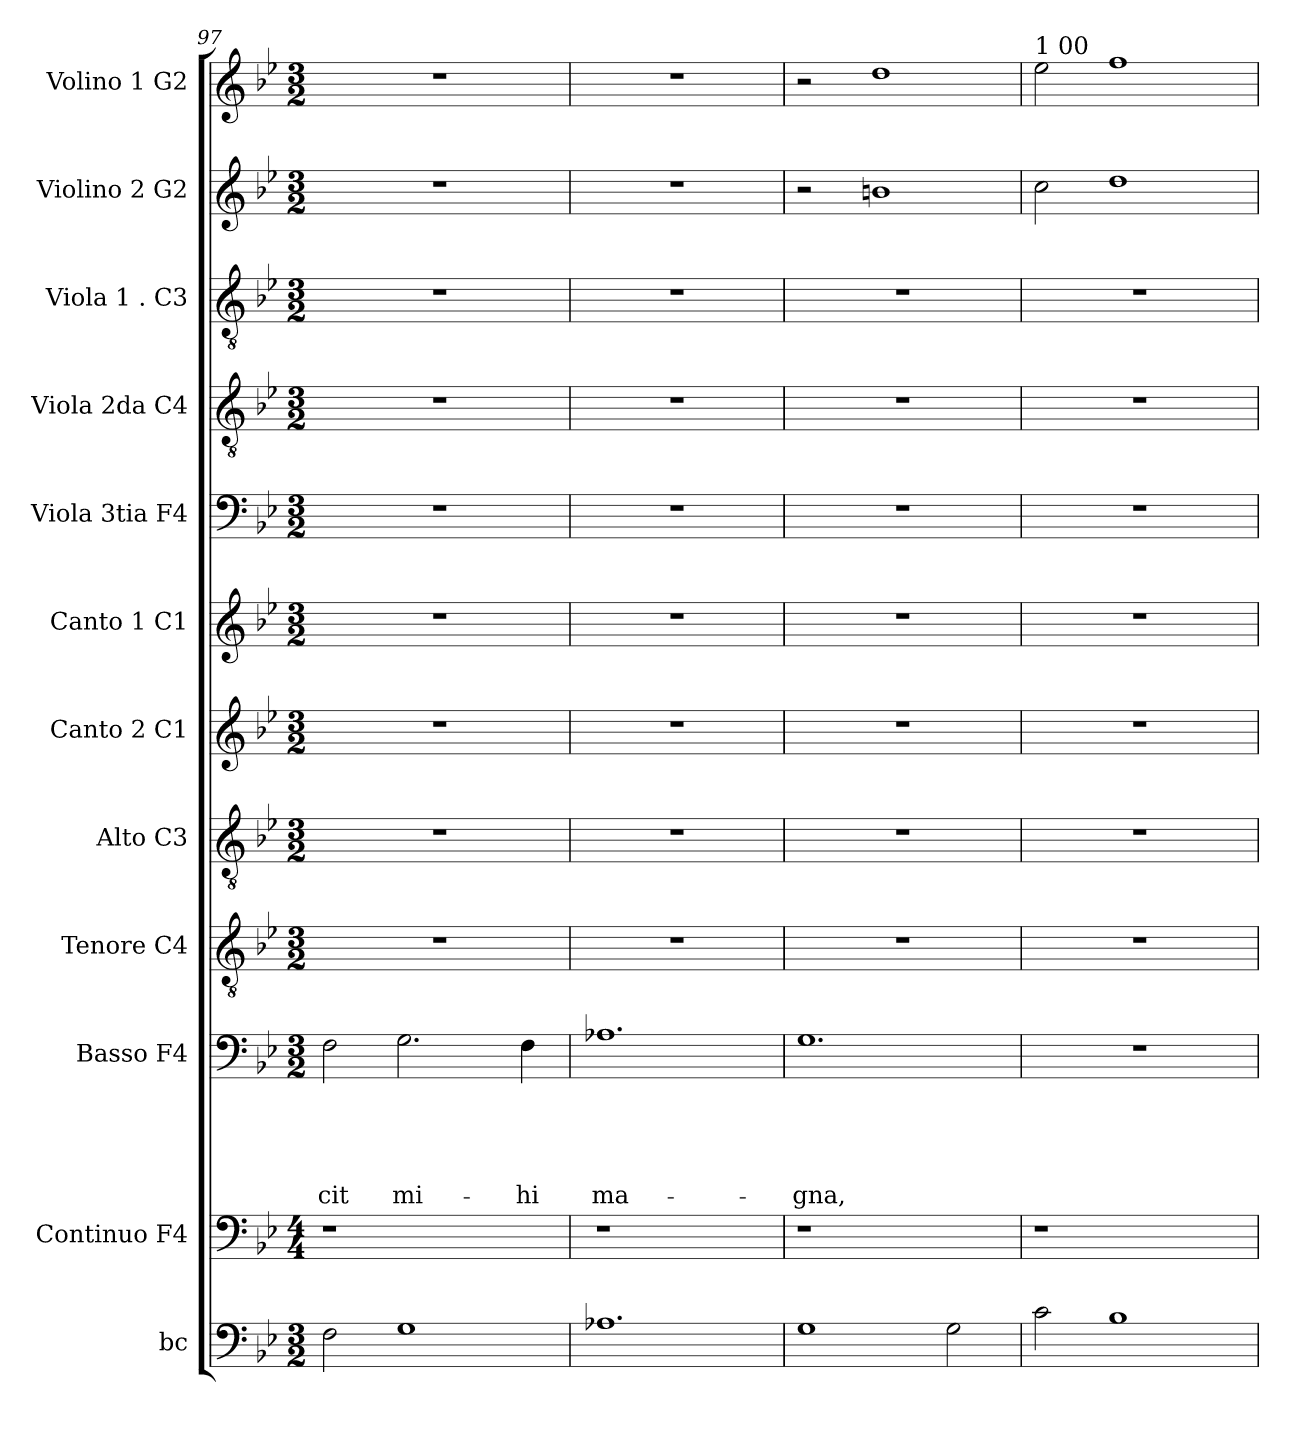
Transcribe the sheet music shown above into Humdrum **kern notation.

**kern	**kern	**kern	**text	**text	**text	**text	**text	**kern	**kern	**kern	**kern	**kern	**kern	**kern	**kern	**kern
*part12	*part11	*part10	*part10	*part10	*part10	*part10	*part10	*part9	*part8	*part7	*part6	*part5	*part4	*part3	*part2	*part1
*staff12	*staff11	*staff10	*staff10	*staff10	*staff10	*staff10	*staff10	*staff9	*staff8	*staff7	*staff6	*staff5	*staff4	*staff3	*staff2	*staff1
*I"bc	*I"Continuo F4	*I"Basso F4	*	*	*	*	*	*I"Tenore C4	*I"Alto C3	*I"Canto 2 C1	*I"Canto 1 C1	*I"Viola 3tia F4	*I"Viola 2da C4	*I"Viola 1 . C3	*I"Violino 2 G2	*I"Volino 1 G2
*I'bc	*	*I'B	*	*	*	*	*	*I'T	*I'A	*I'C2	*I'C1	*I'Vla3	*I'Vla2	*I'Vla1	*I'Vl2	*I'Vl1
*clefF4	*clefF4	*clefF4	*	*	*	*	*	*clefGv2	*clefGv2	*clefG2	*clefG2	*clefF4	*clefGv2	*clefGv2	*clefG2	*clefG2
*k[b-e-]	*k[b-e-]	*k[b-e-]	*	*	*	*	*	*k[b-e-]	*k[b-e-]	*k[b-e-]	*k[b-e-]	*k[b-e-]	*k[b-e-]	*k[b-e-]	*k[b-e-]	*k[b-e-]
*B-:	*B-:	*B-:	*	*	*	*	*	*B-:	*B-:	*B-:	*B-:	*B-:	*B-:	*B-:	*B-:	*B-:
*M3/2	*M4/4	*M3/2	*	*	*	*	*	*M3/2	*M3/2	*M3/2	*M3/2	*M3/2	*M3/2	*M3/2	*M3/2	*M3/2
=97	=97	=97	=97	=97	=97	=97	=97	=97	=97	=97	=97	=97	=97	=97	=97	=97
!	!	!	!	!	!	!	!LO:LY:b	!	!	!	!	!	!	!	!LO:N:vis=1	!LO:N:vis=1
2F\	1r	2F\	.	.	.	.	-cit	1.r	1.r	1.r	1.r	1.r	1.r	1.r	1.r	1.r
!	!	!	!	!	!	!	!LO:LY:b	!	!	!	!	!	!	!	!	!
1G	.	2.G\	.	.	.	.	mi-	.	.	.	.	.	.	.	.	.
.	2ryy	.	.	.	.	.	.	.	.	.	.	.	.	.	.	.
!	!	!	!	!	!	!	!LO:LY:b	!	!	!	!	!	!	!	!	!
.	.	4F\	.	.	.	.	-hi	.	.	.	.	.	.	.	.	.
=98	=98	=98	=98	=98	=98	=98	=98	=98	=98	=98	=98	=98	=98	=98	=98	=98
!	!	!	!	!	!	!	!LO:LY:b	!	!	!	!	!	!	!	!LO:N:vis=1	!LO:N:vis=1
1.A-X	1r	1.A-X	.	.	.	.	ma-	1.r	1.r	1.r	1.r	1.r	1.r	1.r	1.r	1.r
.	2ryy	.	.	.	.	.	.	.	.	.	.	.	.	.	.	.
=99	=99	=99	=99	=99	=99	=99	=99	=99	=99	=99	=99	=99	=99	=99	=99	=99
!	!	!	!	!	!	!	!LO:LY:b	!	!	!	!	!	!	!	!	!
1G	1r	1.G	.	.	.	.	-gna,	1.r	1.r	1.r	1.r	1.r	1.r	1.r	2r	2r
.	.	.	.	.	.	.	.	.	.	.	.	.	.	.	1bn	1dd
2G\	2ryy	.	.	.	.	.	.	.	.	.	.	.	.	.	.	.
!!LO:LB:g=z
=100	=100	=100	=100	=100	=100	=100	=100	=100	=100	=100	=100	=100	=100	=100	=100	=100
!	!	!	!	!	!	!	!	!	!	!	!	!	!	!	!	!LO:TX:a:t=1 00
!	!	!LO:N:vis=1	!	!	!	!	!	!	!	!	!	!	!	!	!	!
2c\	1r	1.r	.	.	.	.	.	1.r	1.r	1.r	1.r	1.r	1.r	1.r	2cc\	2ee-\
1B-	.	.	.	.	.	.	.	.	.	.	.	.	.	.	1dd	1ff
.	2ryy	.	.	.	.	.	.	.	.	.	.	.	.	.	.	.
=	=	=	=	=	=	=	=	=	=	=	=	=	=	=	=	=
*-	*-	*-	*-	*-	*-	*-	*-	*-	*-	*-	*-	*-	*-	*-	*-	*-
